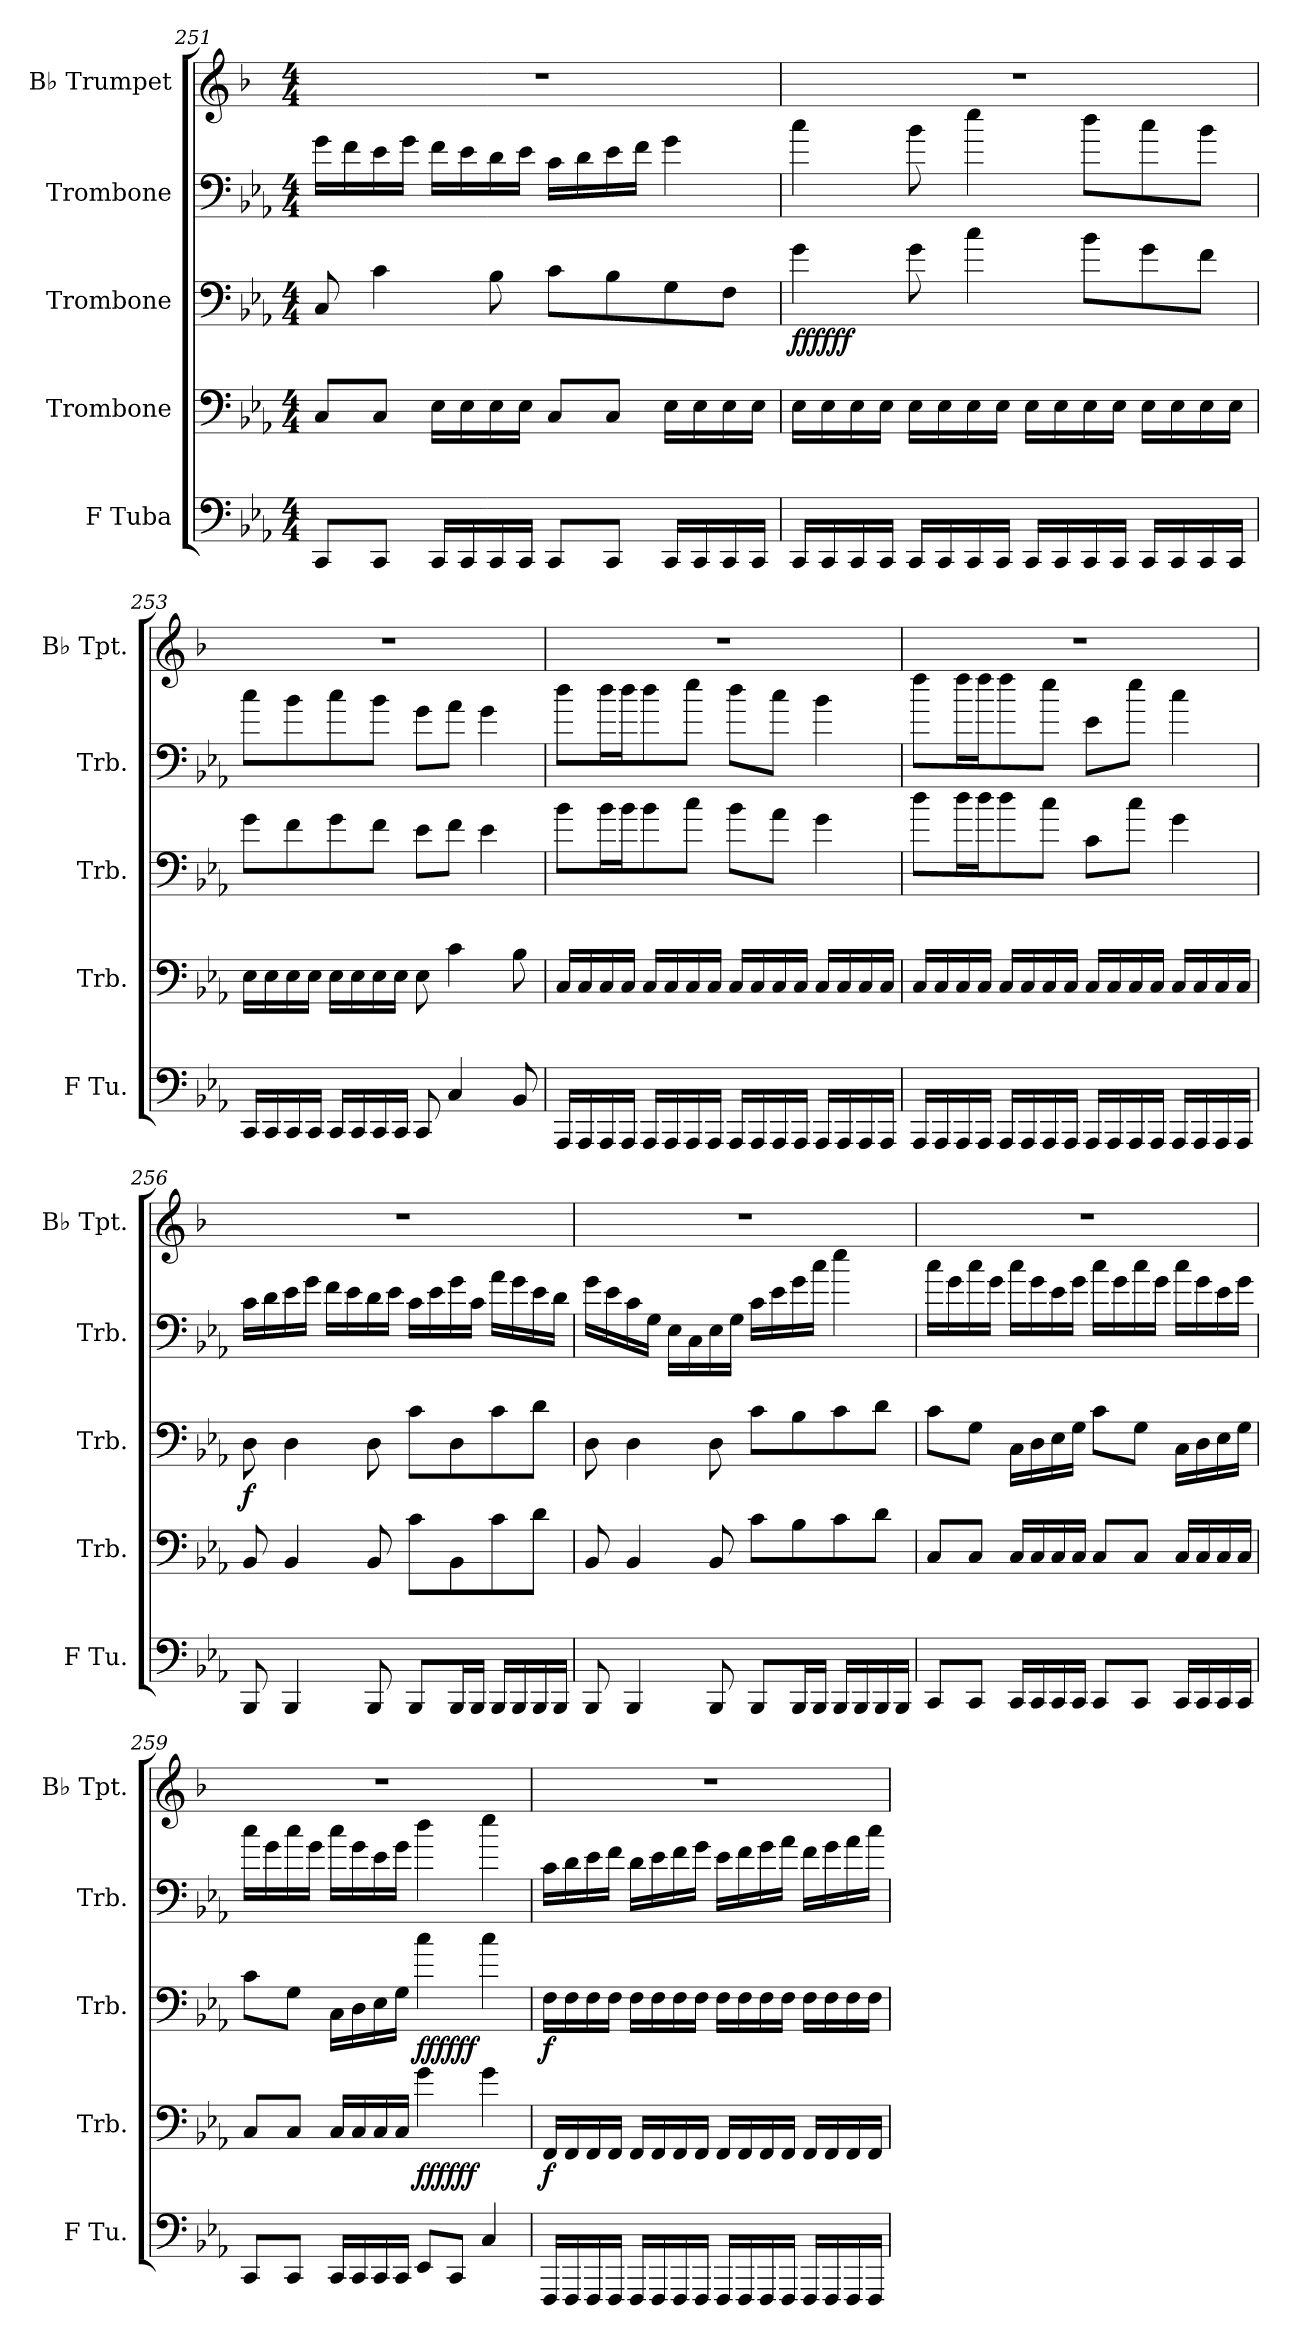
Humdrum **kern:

**kern	**kern	**dynam	**kern	**dynam	**kern	**kern
*part5	*part4	*part4	*part3	*part3	*part2	*part1
*staff5	*staff4	*staff4	*staff3	*staff3	*staff2	*staff1
*I"F Tuba	*I"Trombone	*	*I"Trombone	*	*I"Trombone	*I"B♭ Trumpet
*I'F Tu.	*I'Trb.	*	*I'Trb.	*	*I'Trb.	*I'B♭ Tpt.
*clefF4	*clefF4	*	*clefF4	*	*clefF4	*clefG2
*	*	*	*	*	*	*ITrd1c2
*k[b-e-a-]	*k[b-e-a-]	*	*k[b-e-a-]	*	*k[b-e-a-]	*k[b-e-a-]
*E-:	*E-:	*	*E-:	*	*E-:	*E-:
*M4/4	*M4/4	*	*M4/4	*	*M4/4	*M4/4
=251	=251	=251	=251	=251	=251	=251
8CC/L	8C/L	.	8C/	.	16g\LL	1r
.	.	.	.	.	16f\	.
8CC/J	8C/J	.	4c\	.	16e-\	.
.	.	.	.	.	16g\JJ	.
16CC/LL	16E-\LL	.	.	.	16f\LL	.
16CC/	16E-\	.	.	.	16e-\	.
16CC/	16E-\	.	8B-\	.	16d\	.
16CC/JJ	16E-\JJ	.	.	.	16e-\JJ	.
8CC/L	8C/L	.	8c\L	.	16c\LL	.
.	.	.	.	.	16d\	.
8CC/J	8C/J	.	8B-\	.	16e-\	.
.	.	.	.	.	16f\JJ	.
16CC/LL	16E-\LL	.	8G\	.	4g\	.
16CC/	16E-\	.	.	.	.	.
16CC/	16E-\	.	8F\J	.	.	.
16CC/JJ	16E-\JJ	.	.	.	.	.
!!LO:PB:g=z
=252	=252	=252	=252	=252	=252	=252
!	!	!	!	!LO:DY:b	!	!
16CC/LL	16E-\LL	.	4g\	ffffff	4cc\	1r
16CC/	16E-\	.	.	.	.	.
16CC/	16E-\	.	.	.	.	.
16CC/JJ	16E-\JJ	.	.	.	.	.
16CC/LL	16E-\LL	.	8g\	.	8b-\	.
16CC/	16E-\	.	.	.	.	.
16CC/	16E-\	.	4cc\	.	4ee-\	.
16CC/JJ	16E-\JJ	.	.	.	.	.
16CC/LL	16E-\LL	.	.	.	.	.
16CC/	16E-\	.	.	.	.	.
16CC/	16E-\	.	8b-\L	.	8dd\L	.
16CC/JJ	16E-\JJ	.	.	.	.	.
16CC/LL	16E-\LL	.	8g\	.	8cc\	.
16CC/	16E-\	.	.	.	.	.
16CC/	16E-\	.	8f\J	.	8b-\J	.
16CC/JJ	16E-\JJ	.	.	.	.	.
!!LO:PB:g=z
=253	=253	=253	=253	=253	=253	=253
16CC/LL	16E-\LL	.	8g\L	.	8cc\L	1r
16CC/	16E-\	.	.	.	.	.
16CC/	16E-\	.	8f\	.	8b-\	.
16CC/JJ	16E-\JJ	.	.	.	.	.
16CC/LL	16E-\LL	.	8g\	.	8cc\	.
16CC/	16E-\	.	.	.	.	.
16CC/	16E-\	.	8f\J	.	8b-\J	.
16CC/JJ	16E-\JJ	.	.	.	.	.
8CC/	8E-\	.	8e-\L	.	8g\L	.
4C/	4c\	.	8f\J	.	8a-\J	.
.	.	.	4e-\	.	4g\	.
8BB-/	8B-\	.	.	.	.	.
!!LO:PB:g=z
=254	=254	=254	=254	=254	=254	=254
16AAA-/LL	16C/LL	.	8b-\L	.	8dd\L	1r
16AAA-/	16C/	.	.	.	.	.
16AAA-/	16C/	.	16b-\L	.	16dd\L	.
16AAA-/JJ	16C/JJ	.	16b-\J	.	16dd\J	.
16AAA-/LL	16C/LL	.	8b-\	.	8dd\	.
16AAA-/	16C/	.	.	.	.	.
16AAA-/	16C/	.	8cc\J	.	8ee-\J	.
16AAA-/JJ	16C/JJ	.	.	.	.	.
16AAA-/LL	16C/LL	.	8b-\L	.	8dd\L	.
16AAA-/	16C/	.	.	.	.	.
16AAA-/	16C/	.	8a-\J	.	8cc\J	.
16AAA-/JJ	16C/JJ	.	.	.	.	.
16AAA-/LL	16C/LL	.	4g\	.	4b-\	.
16AAA-/	16C/	.	.	.	.	.
16AAA-/	16C/	.	.	.	.	.
16AAA-/JJ	16C/JJ	.	.	.	.	.
!!LO:PB:g=z
=255	=255	=255	=255	=255	=255	=255
16AAA-/LL	16C/LL	.	8dd\L	.	8ff\L	1r
16AAA-/	16C/	.	.	.	.	.
16AAA-/	16C/	.	16dd\L	.	16ff\L	.
16AAA-/JJ	16C/JJ	.	16dd\J	.	16ff\J	.
16AAA-/LL	16C/LL	.	8dd\	.	8ff\	.
16AAA-/	16C/	.	.	.	.	.
16AAA-/	16C/	.	8cc\J	.	8ee-\J	.
16AAA-/JJ	16C/JJ	.	.	.	.	.
16AAA-/LL	16C/LL	.	8c\L	.	8e-\L	.
16AAA-/	16C/	.	.	.	.	.
16AAA-/	16C/	.	8cc\J	.	8ee-\J	.
16AAA-/JJ	16C/JJ	.	.	.	.	.
16AAA-/LL	16C/LL	.	4g\	.	4cc\	.
16AAA-/	16C/	.	.	.	.	.
16AAA-/	16C/	.	.	.	.	.
16AAA-/JJ	16C/JJ	.	.	.	.	.
=256	=256	=256	=256	=256	=256	=256
!	!	!	!	!LO:DY:b	!	!
8BBB-/	8BB-/	.	8D\	f	16c\LL	1r
.	.	.	.	.	16d\	.
4BBB-/	4BB-/	.	4D\	.	16e-\	.
.	.	.	.	.	16g\JJ	.
.	.	.	.	.	16f\LL	.
.	.	.	.	.	16e-\	.
8BBB-/	8BB-/	.	8D\	.	16d\	.
.	.	.	.	.	16e-\JJ	.
8BBB-/L	8c\L	.	8c\L	.	16c\LL	.
.	.	.	.	.	16e-\	.
16BBB-/L	8BB-\	.	8D\	.	16g\	.
16BBB-/JJ	.	.	.	.	16c\JJ	.
16BBB-/LL	8c\	.	8c\	.	16a-\LL	.
16BBB-/	.	.	.	.	16g\	.
16BBB-/	8d\J	.	8d\J	.	16e-\	.
16BBB-/JJ	.	.	.	.	16d\JJ	.
!!LO:PB:g=z
=257	=257	=257	=257	=257	=257	=257
8BBB-/	8BB-/	.	8D\	.	16g\LL	1r
.	.	.	.	.	16e-\	.
4BBB-/	4BB-/	.	4D\	.	16c\	.
.	.	.	.	.	16G\JJ	.
.	.	.	.	.	16E-\LL	.
.	.	.	.	.	16C\	.
8BBB-/	8BB-/	.	8D\	.	16E-\	.
.	.	.	.	.	16G\JJ	.
8BBB-/L	8c\L	.	8c\L	.	16c\LL	.
.	.	.	.	.	16e-\	.
16BBB-/L	8B-\	.	8B-\	.	16g\	.
16BBB-/JJ	.	.	.	.	16cc\JJ	.
16BBB-/LL	8c\	.	8c\	.	4ee-\	.
16BBB-/	.	.	.	.	.	.
16BBB-/	8d\J	.	8d\J	.	.	.
16BBB-/JJ	.	.	.	.	.	.
!!LO:PB:g=z
=258	=258	=258	=258	=258	=258	=258
8CC/L	8C/L	.	8c\L	.	16cc\LL	1r
.	.	.	.	.	16g\	.
8CC/J	8C/J	.	8G\J	.	16cc\	.
.	.	.	.	.	16g\JJ	.
16CC/LL	16C/LL	.	16C\LL	.	16cc\LL	.
16CC/	16C/	.	16D\	.	16g\	.
16CC/	16C/	.	16E-\	.	16e-\	.
16CC/JJ	16C/JJ	.	16G\JJ	.	16g\JJ	.
8CC/L	8C/L	.	8c\L	.	16cc\LL	.
.	.	.	.	.	16g\	.
8CC/J	8C/J	.	8G\J	.	16cc\	.
.	.	.	.	.	16g\JJ	.
16CC/LL	16C/LL	.	16C\LL	.	16cc\LL	.
16CC/	16C/	.	16D\	.	16g\	.
16CC/	16C/	.	16E-\	.	16e-\	.
16CC/JJ	16C/JJ	.	16G\JJ	.	16g\JJ	.
!!LO:PB:g=z
=259	=259	=259	=259	=259	=259	=259
8CC/L	8C/L	.	8c\L	.	16cc\LL	1r
.	.	.	.	.	16g\	.
8CC/J	8C/J	.	8G\J	.	16cc\	.
.	.	.	.	.	16g\JJ	.
16CC/LL	16C/LL	.	16C\LL	.	16cc\LL	.
16CC/	16C/	.	16D\	.	16g\	.
16CC/	16C/	.	16E-\	.	16e-\	.
16CC/JJ	16C/JJ	.	16G\JJ	.	16g\JJ	.
!	!	!LO:DY:b	!	!LO:DY:b	!	!
8EE-/L	4g\	ffffff	4cc\	ffffff	4dd\	.
8CC/J	.	.	.	.	.	.
4C/	4g\	.	4cc\	.	4ee-\	.
=260	=260	=260	=260	=260	=260	=260
!	!	!LO:DY:b	!	!LO:DY:b	!	!
16FFF/LL	16FF/LL	f	16F\LL	f	16c\LL	1r
16FFF/	16FF/	.	16F\	.	16d\	.
16FFF/	16FF/	.	16F\	.	16e-\	.
16FFF/JJ	16FF/JJ	.	16F\JJ	.	16f\JJ	.
16FFF/LL	16FF/LL	.	16F\LL	.	16d\LL	.
16FFF/	16FF/	.	16F\	.	16e-\	.
16FFF/	16FF/	.	16F\	.	16f\	.
16FFF/JJ	16FF/JJ	.	16F\JJ	.	16g\JJ	.
16FFF/LL	16FF/LL	.	16F\LL	.	16e-\LL	.
16FFF/	16FF/	.	16F\	.	16f\	.
16FFF/	16FF/	.	16F\	.	16g\	.
16FFF/JJ	16FF/JJ	.	16F\JJ	.	16a-\JJ	.
16FFF/LL	16FF/LL	.	16F\LL	.	16f\LL	.
16FFF/	16FF/	.	16F\	.	16g\	.
16FFF/	16FF/	.	16F\	.	16a-\	.
16FFF/JJ	16FF/JJ	.	16F\JJ	.	16cc\JJ	.
=	=	=	=	=	=	=
*-	*-	*-	*-	*-	*-	*-
